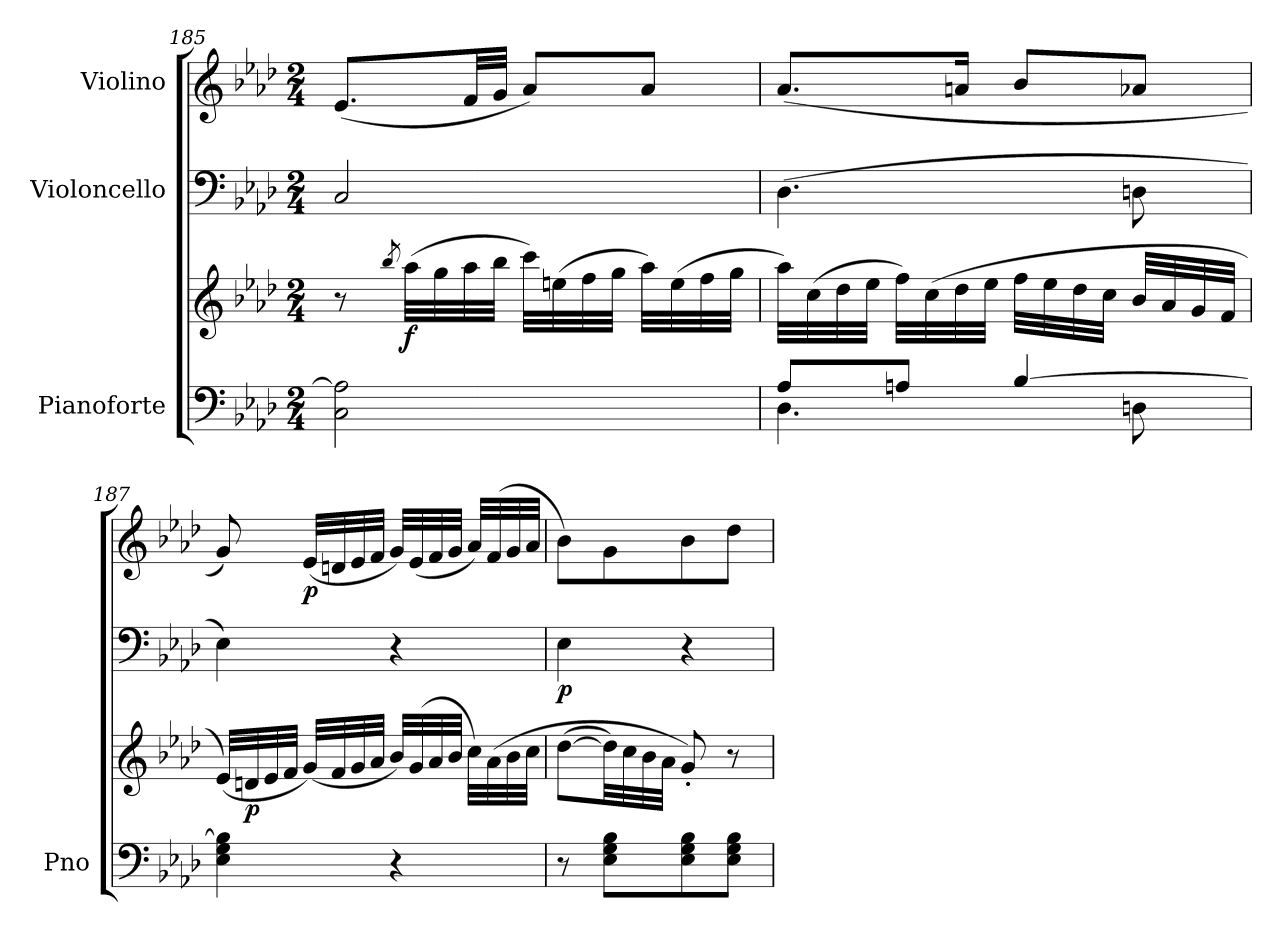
**kern	**kern	**dynam	**kern	**dynam	**kern	**dynam
*part3	*part3	*part3	*part2	*part2	*part1	*part1
*staff4	*staff3	*staff3/4	*staff2	*staff2	*staff1	*staff1
*I"Pianoforte	*	*	*I"Violoncello	*	*I"Violino	*
*I'Pno	*	*	*	*	*	*
*clefF4	*clefG2	*	*clefF4	*	*clefG2	*
*k[b-e-a-d-]	*k[b-e-a-d-]	*	*k[b-e-a-d-]	*	*k[b-e-a-d-]	*
*A-:	*A-:	*	*A-:	*	*A-:	*
*M2/4	*M2/4	*	*M2/4	*	*M2/4	*
=185	=185	=185	=185	=185	=185	=185
2C\ 2A-\]	8r	.	2C/	.	(<8.e-/L	.
.	8qbb-/	.	.	.	.	.
!	!	!LO:DY:b	!	!	!	!
.	(>32aa-\LLL	f	.	.	.	.
.	32gg\	.	.	.	.	.
.	32aa-\	.	.	.	32f/LL	.
.	32bb-\JJJ	.	.	.	32g/JJJ	.
.	32ccc\LLL)	.	.	.	8a-/L)	.
.	(>32een\	.	.	.	.	.
.	32ff\	.	.	.	.	.
.	32gg\JJJ	.	.	.	.	.
.	32aa-\LLL)	.	.	.	8a-/J	.
.	(>32ee\	.	.	.	.	.
.	32ff\	.	.	.	.	.
.	32gg\JJJ	.	.	.	.	.
!!LO:PB:g=z
=186	=186	=186	=186	=186	=186	=186
*^	*	*	*	*	*	*
8A-/L	4.D-\	32aa-\LLL)	.	(>4.D-\	.	(<8.a-/L	.
.	.	(>32cc\	.	.	.	.	.
.	.	32dd-\	.	.	.	.	.
.	.	32ee-i\JJJ	.	.	.	.	.
8An/J	.	32ff\LLL)	.	.	.	.	.
.	.	(>32cc\	.	.	.	.	.
.	.	32dd-\	.	.	.	16an/Jk	.
.	.	32ee-\JJJ	.	.	.	.	.
[4B-/	.	32ff\LLL	.	.	.	8b-/L	.
.	.	32ee-\	.	.	.	.	.
.	.	32dd-\	.	.	.	.	.
.	.	32cc\JJJ	.	.	.	.	.
.	8Dn\	32b-/LLL	.	8Dn\	.	8a-X/J	.
.	.	32a-i/	.	.	.	.	.
.	.	32g/	.	.	.	.	.
.	.	32f/JJJ	.	.	.	.	.
*v	*v	*	*	*	*	*	*
=187	=187	=187	=187	=187	=187	=187
4E-\ 4G\ 4B-\]	(<32e-/LLL)	.	4E-\)	.	8g/)	.
!	!	!LO:DY:b	!	!	!	!
.	32dn/	p	.	.	.	.
.	32e-/	.	.	.	.	.
.	32f/JJJ	.	.	.	.	.
!	!	!	!	!	!	!LO:DY:b
.	(<32g/LLL)	.	.	.	(<32e-/LLL	p
.	32f/	.	.	.	32dn/	.
.	32g/	.	.	.	32e-/	.
.	32a-/JJJ	.	.	.	32f/JJJ	.
4r	32b-/LLL)	.	4r	.	32g/LLL)	.
.	(>32g/	.	.	.	(<32e-/	.
.	32a-/	.	.	.	32f/	.
.	32b-/JJJ	.	.	.	32g/JJJ	.
.	32cc\LLL)	.	.	.	32a-/LLL)	.
.	(>32a-\	.	.	.	(<32f/	.
.	32b-\	.	.	.	32g/	.
.	32cc\JJJ	.	.	.	32a-/JJJ	.
=188	=188	=188	=188	=188	=188	=188
!	!	!	!	!LO:DY:b	!	!
8r	(>[8dd-i\L	.	4E-\	p	8b-\L)	.
8E-\ 8G\ 8B-\L	32dd-\LL])	.	.	.	8g\	.
.	32cc\	.	.	.	.	.
.	32b-\	.	.	.	.	.
.	32a-\JJJ	.	.	.	.	.
8E-\ 8G\ 8B-\	8g'/)	.	4r	.	8b-\	.
8E-\ 8G\ 8B-\J	8r	.	.	.	8dd-i\J	.
=	=	=	=	=	=	=
*-	*-	*-	*-	*-	*-	*-
